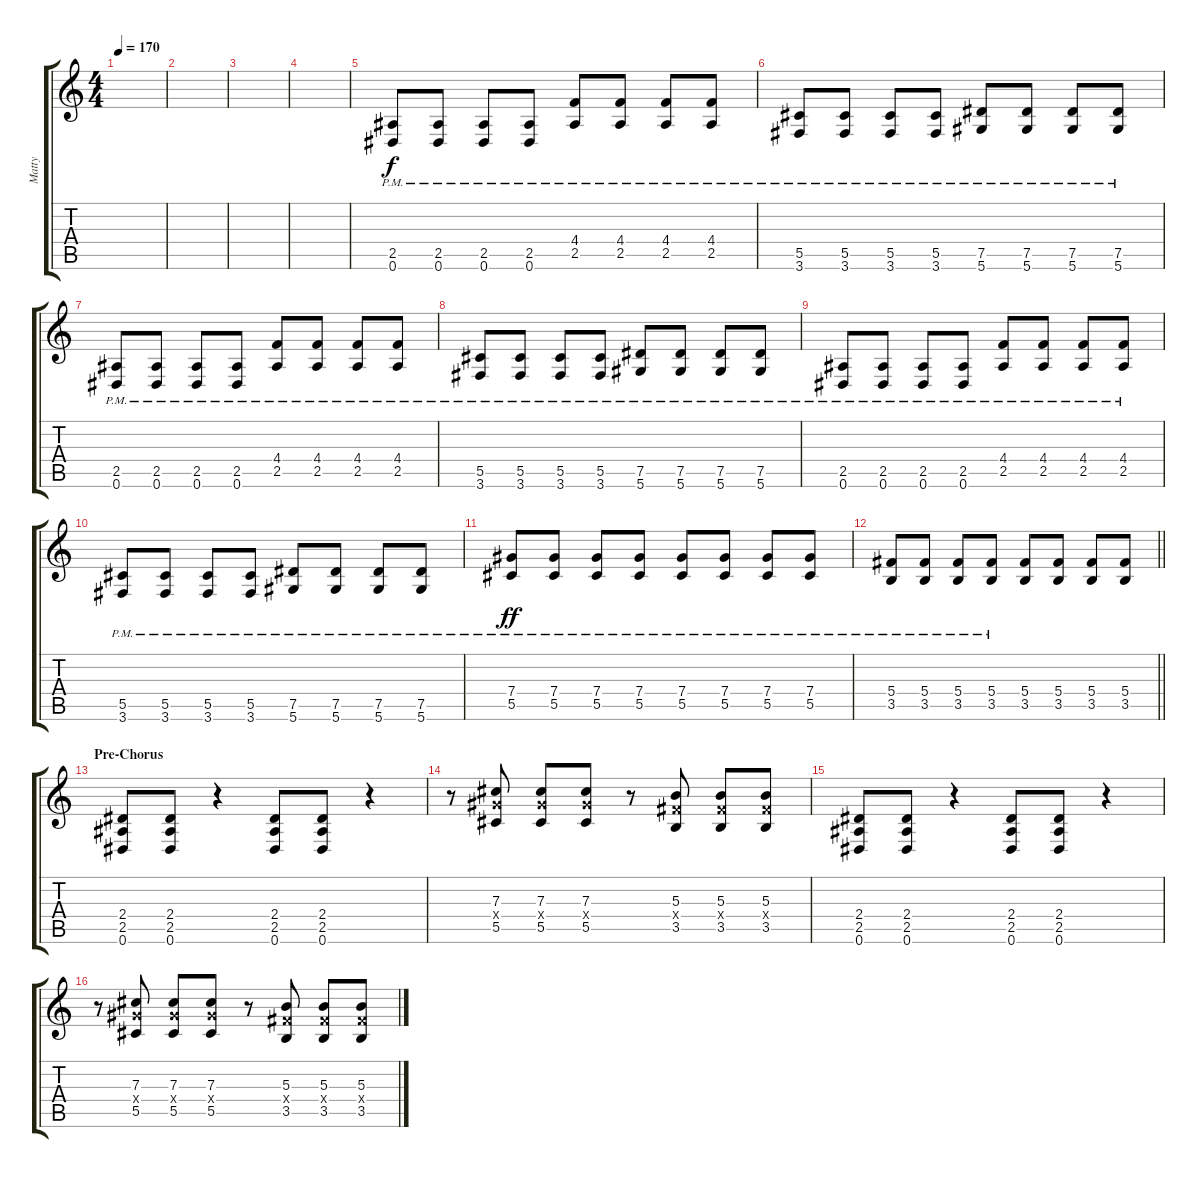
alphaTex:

\track ("Matty" "Matty") {instrument overdrivenguitar}
\staff {score tabs}
\tuning (Eb4 Bb3 Gb3 Db3 Ab2 Eb2) {hide}
\ts (4 4)
\tempo 170
\clef g2
\ks c
|
|
|
|
(2.5{pm} 0.6{pm}).8 (2.5{pm} 0.6{pm}).8 (2.5{pm} 0.6{pm}).8 (2.5{pm} 0.6{pm}).8 (4.4{pm} 2.5{pm}).8 (4.4{pm} 2.5{pm}).8 (4.4{pm} 2.5{pm}).8 (4.4{pm} 2.5{pm}).8 |
(5.5{pm} 3.6{pm}).8 (5.5{pm} 3.6{pm}).8 (5.5{pm} 3.6{pm}).8 (5.5{pm} 3.6{pm}).8 (7.5{pm} 5.6{pm}).8 (7.5{pm} 5.6{pm}).8 (7.5{pm} 5.6{pm}).8 (7.5{pm} 5.6{pm}).8 |
(2.5{pm} 0.6{pm}).8 (2.5{pm} 0.6{pm}).8 (2.5{pm} 0.6{pm}).8 (2.5{pm} 0.6{pm}).8 (4.4{pm} 2.5{pm}).8 (4.4{pm} 2.5{pm}).8 (4.4{pm} 2.5{pm}).8 (4.4{pm} 2.5{pm}).8 |
(5.5{pm} 3.6{pm}).8 (5.5{pm} 3.6{pm}).8 (5.5{pm} 3.6{pm}).8 (5.5{pm} 3.6{pm}).8 (7.5{pm} 5.6{pm}).8 (7.5{pm} 5.6{pm}).8 (7.5{pm} 5.6{pm}).8 (7.5{pm} 5.6{pm}).8 |
(2.5{pm} 0.6{pm}).8 (2.5{pm} 0.6{pm}).8 (2.5{pm} 0.6{pm}).8 (2.5{pm} 0.6{pm}).8 (4.4{pm} 2.5{pm}).8 (4.4{pm} 2.5{pm}).8 (4.4{pm} 2.5{pm}).8 (4.4{pm} 2.5{pm}).8 |
(5.5{pm} 3.6{pm}).8 (5.5{pm} 3.6{pm}).8 (5.5{pm} 3.6{pm}).8 (5.5{pm} 3.6{pm}).8 (7.5{pm} 5.6{pm}).8 (7.5{pm} 5.6{pm}).8 (7.5{pm} 5.6{pm}).8 (7.5{pm} 5.6{pm}).8 |
(7.4{pm} 5.5{pm}).8{dy ff} (7.4{pm} 5.5{pm}).8 (7.4{pm} 5.5{pm}).8 (7.4{pm} 5.5{pm}).8 (7.4{pm} 5.5{pm}).8 (7.4{pm} 5.5{pm}).8 (7.4{pm} 5.5{pm}).8 (7.4{pm} 5.5{pm}).8 |
\barLineRight lightlight
(5.4{pm} 3.5{pm}).8 (5.4{pm} 3.5{pm}).8 (5.4{pm} 3.5{pm}).8 (5.4{pm} 3.5{pm}).8 (5.4 3.5).8 (5.4 3.5).8 (5.4 3.5).8 (5.4 3.5).8 |
\section ("" "Pre-Chorus")
(2.4 2.5 0.6).8 (2.4 2.5 0.6).8 r.4 (2.4 2.5 0.6).8 (2.4 2.5 0.6).8 r.4 |
r.8 (7.3 7.4{x} 5.5).8 (7.3 7.4{x} 5.5).8 (7.3 7.4{x} 5.5).8 r.8 (5.3 5.4{x} 3.5).8 (5.3 5.4{x} 3.5).8 (5.3 5.4{x} 3.5).8 |
(2.4 2.5 0.6).8 (2.4 2.5 0.6).8 r.4 (2.4 2.5 0.6).8 (2.4 2.5 0.6).8 r.4 |
r.8 (7.3 7.4{x} 5.5).8 (7.3 7.4{x} 5.5).8 (7.3 7.4{x} 5.5).8 r.8 (5.3 5.4{x} 3.5).8 (5.3 5.4{x} 3.5).8 (5.3 5.4{x} 3.5).8
